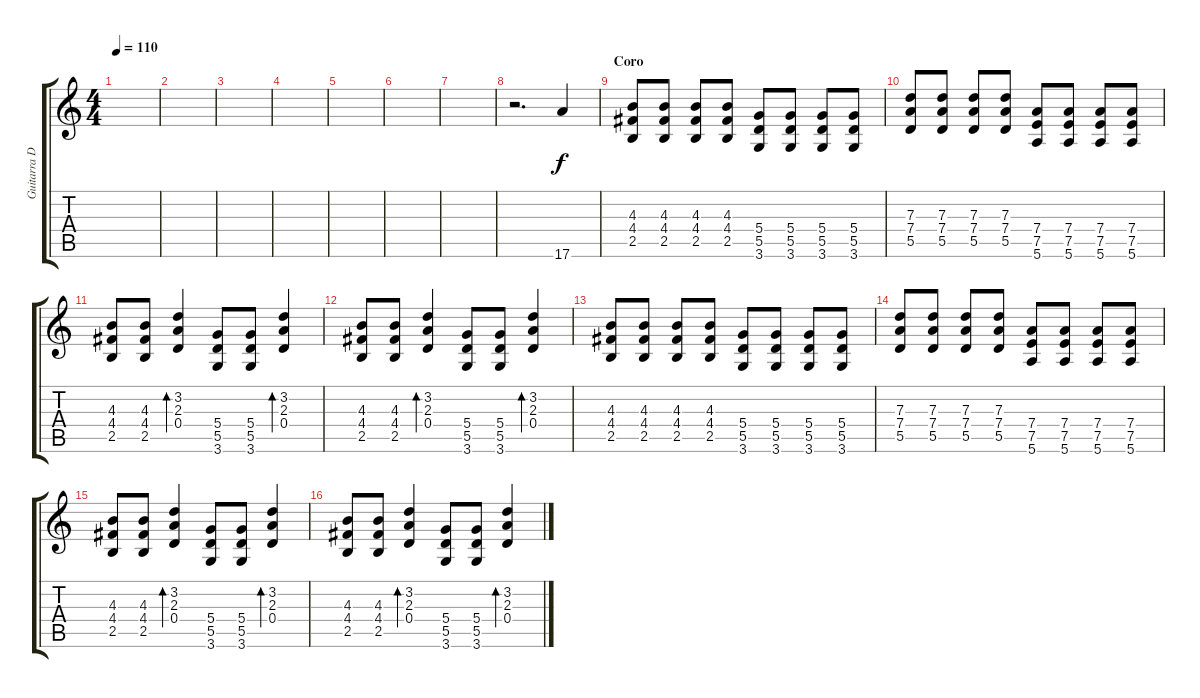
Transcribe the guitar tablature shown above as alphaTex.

\track ("Guitarra Distorción" "Guitarra D") {instrument overdrivenguitar}
\staff {score tabs}
\tuning (E4 B3 G3 D3 A2 E2) {hide}
\ts (4 4)
\tempo 110
\clef g2
\ks c
|
|
|
|
|
|
|
r.2{d} 17.6.4 |
\section ("" "Coro")
(4.3 4.4 2.5).8 (4.3 4.4 2.5).8 (4.3 4.4 2.5).8 (4.3 4.4 2.5).8 (5.4 5.5 3.6).8 (5.4 5.5 3.6).8 (5.4 5.5 3.6).8 (5.4 5.5 3.6).8 |
(7.3 7.4 5.5).8 (7.3 7.4 5.5).8 (7.3 7.4 5.5).8 (7.3 7.4 5.5).8 (7.4 7.5 5.6).8 (7.4 7.5 5.6).8 (7.4 7.5 5.6).8 (7.4 7.5 5.6).8 |
(4.3 4.4 2.5).8 (4.3 4.4 2.5).8 (3.2 2.3 0.4).4{bd 60} (5.4 5.5 3.6).8 (5.4 5.5 3.6).8 (3.2 2.3 0.4).4{bd 60} |
(4.3 4.4 2.5).8 (4.3 4.4 2.5).8 (3.2 2.3 0.4).4{bd 60} (5.4 5.5 3.6).8 (5.4 5.5 3.6).8 (3.2 2.3 0.4).4{bd 60} |
(4.3 4.4 2.5).8 (4.3 4.4 2.5).8 (4.3 4.4 2.5).8 (4.3 4.4 2.5).8 (5.4 5.5 3.6).8 (5.4 5.5 3.6).8 (5.4 5.5 3.6).8 (5.4 5.5 3.6).8 |
(7.3 7.4 5.5).8 (7.3 7.4 5.5).8 (7.3 7.4 5.5).8 (7.3 7.4 5.5).8 (7.4 7.5 5.6).8 (7.4 7.5 5.6).8 (7.4 7.5 5.6).8 (7.4 7.5 5.6).8 |
(4.3 4.4 2.5).8 (4.3 4.4 2.5).8 (3.2 2.3 0.4).4{bd 60} (5.4 5.5 3.6).8 (5.4 5.5 3.6).8 (3.2 2.3 0.4).4{bd 60} |
(4.3 4.4 2.5).8 (4.3 4.4 2.5).8 (3.2 2.3 0.4).4{bd 60} (5.4 5.5 3.6).8 (5.4 5.5 3.6).8 (3.2 2.3 0.4).4{bd 60}
